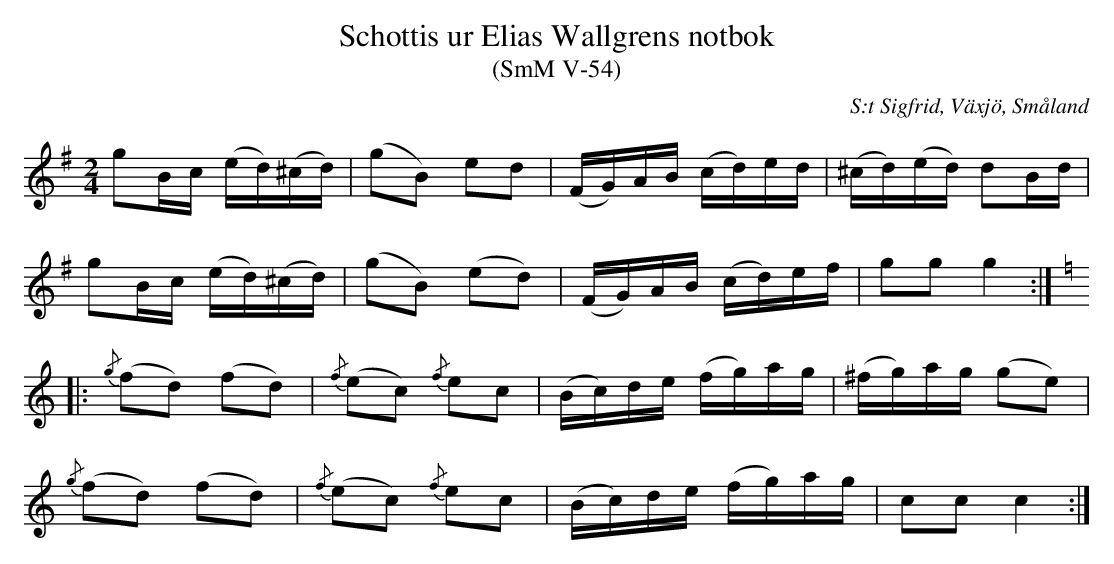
X:1
T:Schottis ur Elias Wallgrens notbok
T:(SmM V-54)
O:S:t Sigfrid, Växjö, Småland
M:2/4
L:1/8
K:G
gB/c/ (e/d/)(^c/d/)|(gB) ed|(F/G/)A/B/ (c/d/)e/d/|(^c/d/)(e/d/) dB/d/|
gB/c/ (e/d/)(^c/d/)|(gB) (ed)|(F/G/)A/B/ (c/d/)e/f/|gg g2:|
[K:C]|:{/g}(fd) (fd)|{/f}(ec) {/f}ec|(B/c/)d/e/ (f/g/)a/g/|(^f/g/)a/g/ (ge)|
{/g}(fd) (fd)|{/f}(ec) {/f}ec|(B/c/)d/e/ (f/g/)a/g/| cc c2:|
